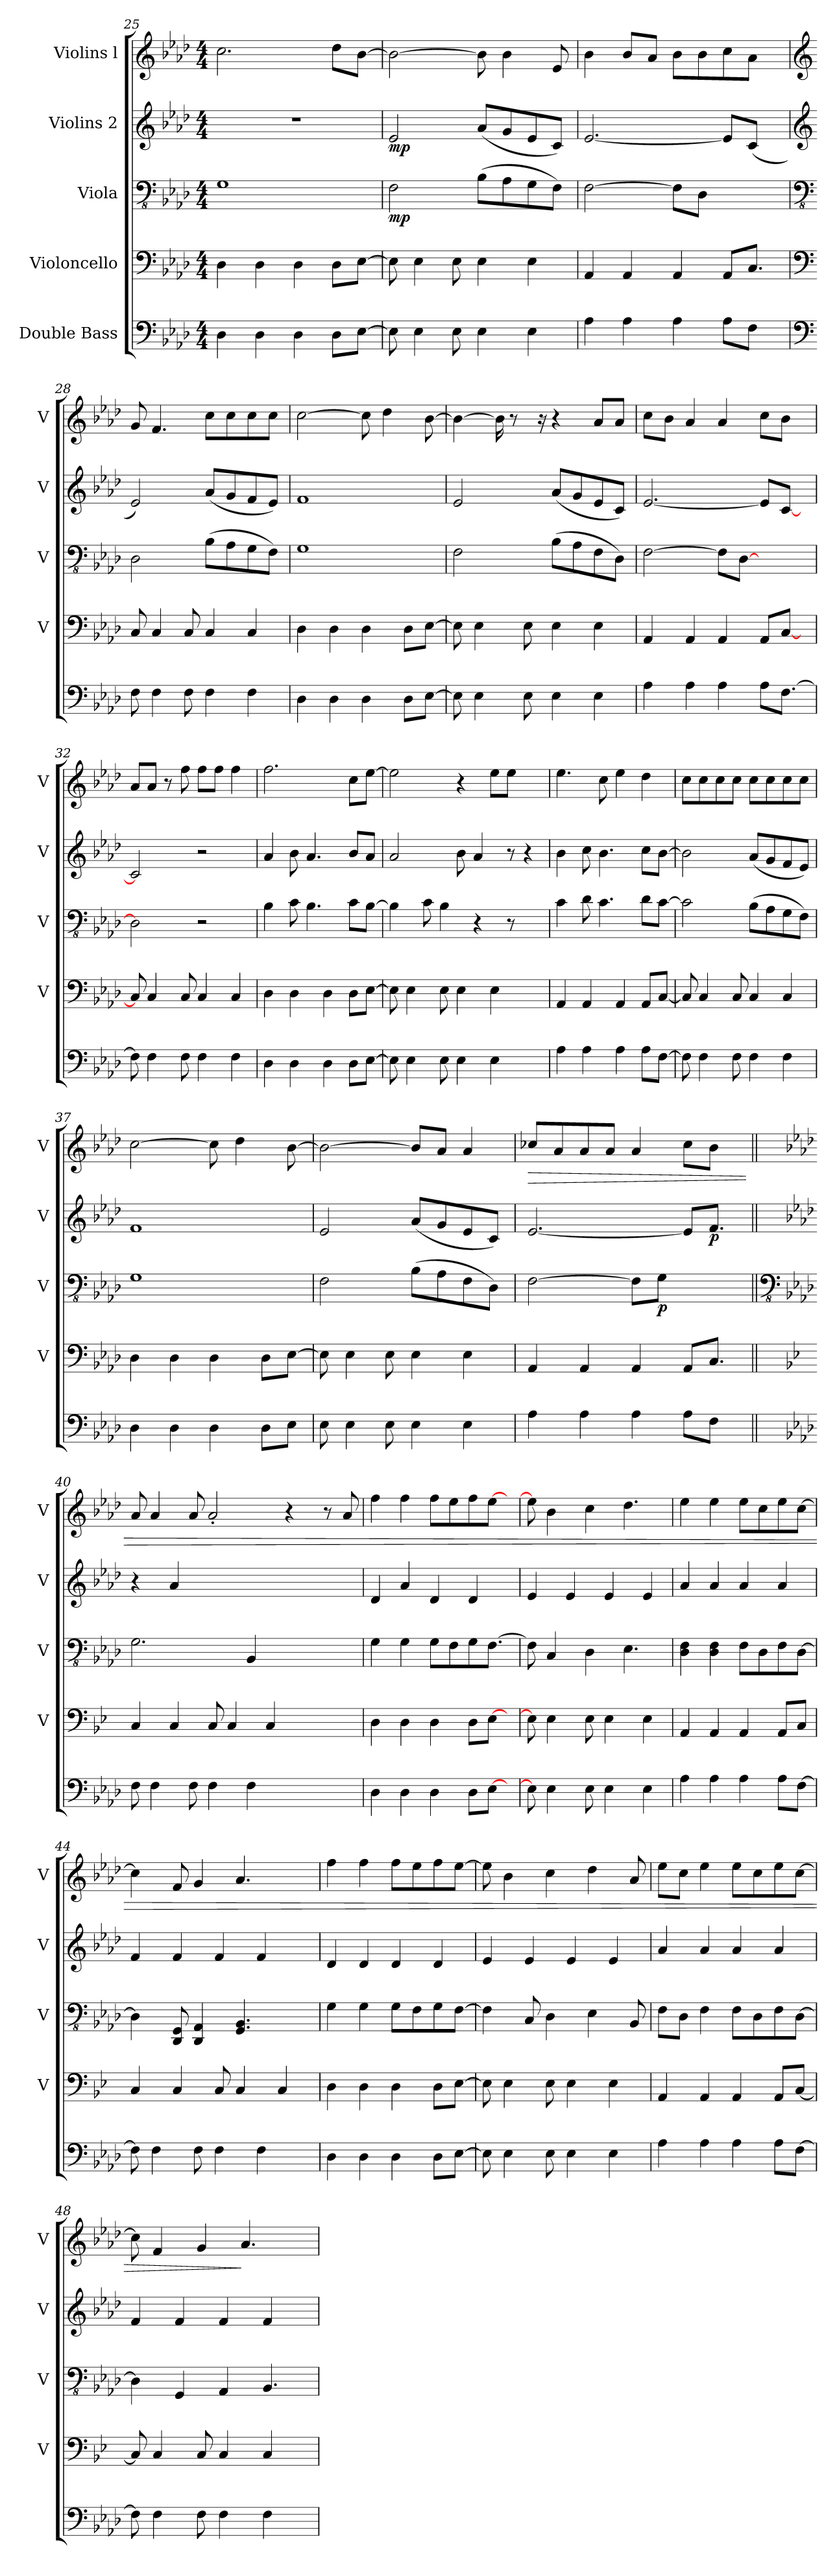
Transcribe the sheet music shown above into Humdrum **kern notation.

**kern	**kern	**kern	**dynam	**kern	**dynam	**kern	**dynam
*part5	*part4	*part3	*part3	*part2	*part2	*part1	*part1
*staff5	*staff4	*staff3	*staff3	*staff2	*staff2	*staff1	*staff1
*I"Double Bass	*I"Violoncello	*I"Viola	*	*I"Violins 2	*	*I"Violins l	*
*	*I'V	*I'V	*	*I'V	*	*I'V	*
*clefF4	*clefF4	*clefFv4	*	*clefG2	*	*clefG2	*
*k[b-e-a-d-]	*k[b-e-a-d-]	*k[b-e-a-d-]	*	*k[b-e-a-d-]	*	*k[b-e-a-d-]	*
*M4/4	*M4/4	*M4/4	*	*M4/4	*	*M4/4	*
=25	=25	=25	=25	=25	=25	=25	=25
4D-\	4D-\	1GG	.	1r	.	2.cc\	.
4D-\	4D-\	.	.	.	.	.	.
4D-\	4D-\	.	.	.	.	.	.
8D-\L	8D-\L	.	.	.	.	8dd-\L	.
[8E-\J	[8E-\J	.	.	.	.	[8b-\J	.
=26	=26	=26	=26	=26	=26	=26	=26
!	!	!	!LO:DY:b	!	!LO:DY:b	!	!
8E-\]	8E-\]	2FF\	mp	2e-/	mp	2b-\_	.
4E-\	4E-\	.	.	.	.	.	.
8E-\	8E-\	.	.	.	.	.	.
4E-\	4E-\	(>8BB-\L	.	(8a-/L	.	8b-\]	.
.	.	8AA-\	.	8g/	.	4b-\	.
4E-\	4E-\	8GG\	.	8e-/	.	.	.
.	.	8FF\J)	.	8c/J)	.	8e-/	.
!!LO:LB:g=z
=27	=27	=27	=27	=27	=27	=27	=27
4A-\	4AA-/	[2FF\	.	[2.e-/	.	4b-\	.
4A-\	4AA-/	.	.	.	.	8b-/L	.
.	.	.	.	.	.	8a-/J	.
4A-\	4AA-/	8FF\L]	.	.	.	8b-\L	.
.	.	8DD-\J	.	.	.	8b-\	.
8A-\L	8AA-/L	4ryy	.	8e-/L]	.	8cc\	.
8F\J	8.C/J	.	.	(8c/J	.	8a-\J	.
16ryy	.	16ryy	.	16ryy	.	16ryy	.
!!LO:PB:g=z
=28	=28	=28	=28	=28	=28	=28	=28
*clefF4	*clefF4	*clefFv4	*	*clefG2	*	*clefG2	*
8F\	8C/	2DD-\	.	2e-/)	.	8g/	.
4F\	4C/	.	.	.	.	4.f/	.
8F\	8C/	.	.	.	.	.	.
4F\	4C/	(>8BB-\L	.	(8a-/L	.	8cc\L	.
.	.	8AA-\	.	8g/	.	8cc\	.
4F\	4C/	8GG\	.	8f/	.	8cc\	.
.	.	8FF\J)	.	8e-/J)	.	8cc\J	.
=29	=29	=29	=29	=29	=29	=29	=29
4D-\	4D-\	1GG	.	1f	.	[2cc\	.
4D-\	4D-\	.	.	.	.	.	.
4D-\	4D-\	.	.	.	.	8cc\]	.
.	.	.	.	.	.	4dd-\	.
8D-\L	8D-\L	.	.	.	.	.	.
[8E-\J	[8E-\J	.	.	.	.	[8b-\	.
=30	=30	=30	=30	=30	=30	=30	=30
8E-\]	8E-\]	2FF\	.	2e-/	.	4b-\_	.
4E-\	4E-\	.	.	.	.	.	.
.	.	.	.	.	.	16b-\]	.
.	.	.	.	.	.	8r	.
8E-\	8E-\	.	.	.	.	.	.
.	.	.	.	.	.	16r	.
4E-\	4E-\	(>8BB-\L	.	(8a-/L	.	4r	.
.	.	8AA-\	.	8g/	.	.	.
4E-\	4E-\	8FF\	.	8e-/	.	8a-/L	.
.	.	8DD-\J)	.	8c/J)	.	8a-/J	.
=31	=31	=31	=31	=31	=31	=31	=31
4A-\	4AA-/	[2FF\	.	[2.e-/	.	8cc\L	.
.	.	.	.	.	.	8b-\J	.
4A-\	4AA-/	.	.	.	.	4a-/	.
4A-\	4AA-/	8FF\L]	.	.	.	4a-/	.
.	.	[8DD-\J	.	.	.	.	.
8A-\L	8AA-/L	4ryy	.	8e-/L]	.	8cc\L	.
[8.F\J	[8C/J	.	.	[8c/J	.	8b-\J	.
.	16ryy	16ryy	.	16ryy	.	16ryy	.
=32	=32	=32	=32	=32	=32	=32	=32
8F\]	8C/]	2DD-\]	.	2c/]	.	8a-/L	.
4F\	4C/	.	.	.	.	8a-/J	.
.	.	.	.	.	.	8r	.
8F\	8C/	.	.	.	.	8ff\	.
4F\	4C/	2r	.	2r	.	8ff\L	.
.	.	.	.	.	.	8ff\J	.
4F\	4C/	.	.	.	.	4ff\	.
=33	=33	=33	=33	=33	=33	=33	=33
4D-\	4D-\	4BB-\	.	4a-/	.	2.ff\	.
4D-\	4D-\	8C\	.	8b-\	.	.	.
.	.	4.BB-\	.	4.a-/	.	.	.
4D-\	4D-\	.	.	.	.	.	.
8D-\L	8D-\L	8C\L	.	8b-/L	.	8cc\L	.
[8E-\J	[8E-\J	[8BB-\J	.	8a-/J	.	[8ee-\J	.
=34	=34	=34	=34	=34	=34	=34	=34
8E-\]	8E-\]	4BB-\]	.	2a-/	.	2ee-\]	.
4E-\	4E-\	.	.	.	.	.	.
.	.	8C\	.	.	.	.	.
8E-\	8E-\	4BB-\	.	.	.	.	.
4E-\	4E-\	.	.	8b-\	.	4r	.
.	.	4r	.	4a-/	.	.	.
4E-\	4E-\	.	.	.	.	8ee-\L	.
.	.	8r	.	8r	.	8ee-\J	.
4ryy	4ryy	4ryy	.	4r	.	4ryy	.
=35	=35	=35	=35	=35	=35	=35	=35
4A-\	4AA-/	4C\	.	4b-\	.	4.ee-\	.
4A-\	4AA-/	8D-\	.	8cc\	.	.	.
.	.	4.C\	.	4.b-\	.	8cc\	.
4A-\	4AA-/	.	.	.	.	4ee-\	.
8A-\L	8AA-/L	8D-\L	.	8cc\L	.	4dd-\	.
[8F\J	[8C/J	[8C\J	.	[8b-\J	.	.	.
=36	=36	=36	=36	=36	=36	=36	=36
8F\]	8C/]	2C\]	.	2b-\]	.	8cc\L	.
4F\	4C/	.	.	.	.	8cc\	.
.	.	.	.	.	.	8cc\	.
8F\	8C/	.	.	.	.	8cc\J	.
4F\	4C/	(>8BB-\L	.	(8a-/L	.	8cc\L	.
.	.	8AA-\	.	8g/	.	8cc\	.
4F\	4C/	8GG\	.	8f/	.	8cc\	.
.	.	8FF\J)	.	8e-/J)	.	8cc\J	.
=37	=37	=37	=37	=37	=37	=37	=37
4D-\	4D-\	1GG	.	1f	.	[2cc\	.
4D-\	4D-\	.	.	.	.	.	.
4D-\	4D-\	.	.	.	.	8cc\]	.
.	.	.	.	.	.	4dd-\	.
8D-\L	8D-\L	.	.	.	.	.	.
8E-\J	[8E-\J	.	.	.	.	[8b-\	.
=38	=38	=38	=38	=38	=38	=38	=38
8E-\	8E-\]	2FF\	.	2e-/	.	2b-\_	.
4E-\	4E-\	.	.	.	.	.	.
8E-\	8E-\	.	.	.	.	.	.
4E-\	4E-\	(>8BB-\L	.	(8a-/L	.	8b-/L]	.
.	.	8AA-\	.	8g/	.	8a-/J	.
4E-\	4E-\	8FF\	.	8e-/	.	4a-/	.
.	.	8DD-\J)	.	8c/J)	.	.	.
!!LO:LB:g=z
=39	=39	=39	=39	=39	=39	=39	=39
!	!	!	!	!	!	!	!LO:HP:b
4A-\	4AA-/	[2FF\	.	[2.e-/	.	8cc-X/L	>
.	.	.	.	.	.	8a-/	.
4A-\	4AA-/	.	.	.	.	8a-/	.
.	.	.	.	.	.	8a-/J	.
4A-\	4AA-/	8FF\L]	.	.	.	4a-/	.
!	!	!	!LO:DY:b	!	!	!	!
.	.	8GG\J	p	.	.	.	.
8A-\L	8AA-/L	4ryy	.	8e-/L]	.	8cc-\L	.
!	!	!	!	!	!LO:DY:b	!	!
8F\J	8.C/J	.	.	8.f/J	p	8b-\J	.
16ryy	.	16ryy	.	.	.	16ryy	.
!!LO:PB:g=z
=40||	=40||	=40||	=40||	=40||	=40||	=40||	=40||
*	*	*clefFv4	*	*	*	*	*
*	*k[b-e-]	*	*	*	*	*	*
8F\	4C/	2.GG\	.	4r	.	8a-/	.
4F\	.	.	.	.	.	4a-/	.
.	4C/	.	.	4a-/	.	.	.
8F\	.	.	.	.	.	8a-/	.
4F\	8C/	.	.	1ryy	.	2a-'/	.
.	4C/	.	.	.	.	.	.
4F\	.	4BBB-/	.	.	.	.	.
.	4C/	.	.	.	.	.	.
2ryy	.	2ryy	.	.	.	4r	.
.	4.ryy	.	.	.	.	.	.
.	.	.	.	.	.	8r	.
.	.	.	.	.	.	8a-/	.
=41	=41	=41	=41	=41	=41	=41	=41
4D-\	4D\	4GG\	.	4d-/	.	4ff\	.
4D-\	4D\	4GG\	.	4a-/	.	4ff\	.
4D-\	4D\	8GG\L	.	4d-/	.	8ff\L	.
.	.	8FF\	.	.	.	8ee-\	.
8D-\L	8D\L	8GG\	.	4d-/	.	8ff\	.
[8E-\J	[8E-\J	[8.FF\J	.	.	.	[8ee-\J	.
16ryy	16ryy	.	.	16ryy	.	16ryy	.
=42	=42	=42	=42	=42	=42	=42	=42
8E-\]	8E-\]	8FF\]	.	4e-/	.	8ee-\]	.
4E-\	4E-\	4CC/	.	.	.	4b-\	.
.	.	.	.	4e-/	.	.	.
8E-\	8E-\	4DD-\	.	.	.	4cc\	.
4E-\	4E-\	.	.	4e-/	.	.	.
.	.	4.EE-\	.	.	.	4.dd-\	.
4E-\	4E-\	.	.	4e-/	.	.	.
=43	=43	=43	=43	=43	=43	=43	=43
4A-\	4AA/	4DD-\ 4FF\	.	4a-/	.	4ee-\	.
4A-\	4AA/	4DD-\ 4FF\	.	4a-/	.	4ee-\	.
4A-\	4AA/	8FF\L	.	4a-/	.	8ee-\L	.
.	.	8DD-\	.	.	.	8cc\	.
8A-\L	8AA/L	8FF\	.	4a-/	.	8ee-\	.
[8F\J	8C/J	[8DD-\J	.	.	.	[8cc\J	.
=44	=44	=44	=44	=44	=44	=44	=44
8F\]	4C/	4DD-\]	.	4f/	.	4cc\]	.
4F\	.	.	.	.	.	.	.
.	4C/	8DDD-/ 8GGG/	.	4f/	.	8f/	.
8F\	.	4DDD-/ 4AAA-/	.	.	.	4g/	.
4F\	8C/	.	.	4f/	.	.	.
.	4C/	4.GGG/ 4.BBB-/	.	.	.	4.a-/	.
4F\	.	.	.	4f/	.	.	.
.	4C/	.	.	.	.	.	.
8ryy	.	8ryy	.	8ryy	.	8ryy	.
=45	=45	=45	=45	=45	=45	=45	=45
4D-\	4D\	4GG\	.	4d-/	.	4ff\	.
4D-\	4D\	4GG\	.	4d-/	.	4ff\	.
4D-\	4D\	8GG\L	.	4d-/	.	8ff\L	.
.	.	8FF\	.	.	.	8ee-\	.
8D-\L	8D\L	8GG\	.	4d-/	.	8ff\	.
[8E-\J	[8E-\J	[8FF\J	.	.	.	[8ee-\J	.
=46	=46	=46	=46	=46	=46	=46	=46
8E-\]	8E-\]	4FF\]	.	4e-/	.	8ee-\]	.
4E-\	4E-\	.	.	.	.	4b-\	.
.	.	8CC/	.	4e-/	.	.	.
8E-\	8E-\	4DD-\	.	.	.	4cc\	.
4E-\	4E-\	.	.	4e-/	.	.	.
.	.	4EE-\	.	.	.	4dd-\	.
4E-\	4E-\	.	.	4e-/	.	.	.
.	.	8BBB-/	.	.	.	8a-/	.
=47	=47	=47	=47	=47	=47	=47	=47
4A-\	4AA/	8FF\L	.	4a-/	.	8ee-\L	.
.	.	8DD-\J	.	.	.	8cc\J	.
4A-\	4AA/	4FF\	.	4a-/	.	4ee-\	.
4A-\	4AA/	8FF\L	.	4a-/	.	8ee-\L	.
.	.	8DD-\	.	.	.	8cc\	.
8A-\L	8AA/L	8FF\	.	4a-/	.	8ee-\	.
[8F\J	[8C/J	[8DD-\J	.	.	.	[8cc\J	.
=48	=48	=48	=48	=48	=48	=48	=48
8F\]	8C/]	4DD-\]	.	4f/	.	8cc\]	.
4F\	4C/	.	.	.	.	4f/	.
.	.	4GGG/	.	4f/	.	.	.
8F\	8C/	.	.	.	.	4g/	.
4F\	4C/	4AAA-/	.	4f/	.	.	.
.	.	.	.	.	.	4.a-/	]
4F\	4C/	4.BBB-/	.	4f/	.	.	.
8ryy	8ryy	.	.	8ryy	.	8ryy	.
=	=	=	=	=	=	=	=
*-	*-	*-	*-	*-	*-	*-	*-
